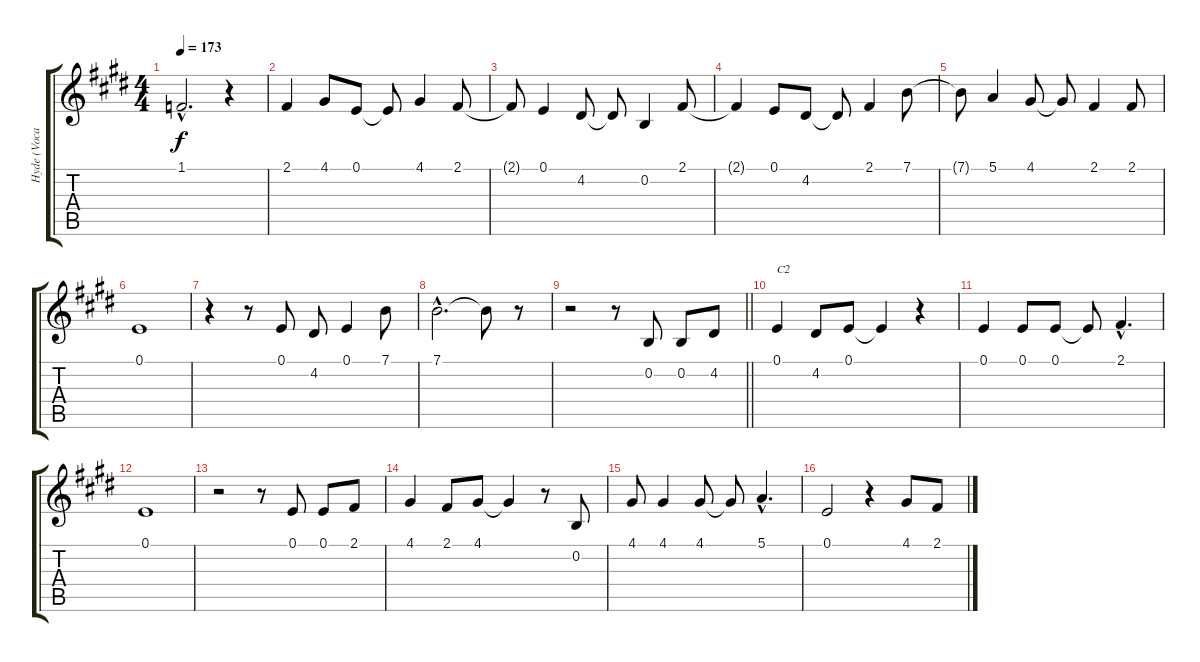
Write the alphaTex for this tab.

\track ("Hyde (Vocals)" "Hyde (Voca") {instrument trombone}
\staff {score tabs}
\tuning (E4 B3 G3 D3 A2 E2) {hide}
\ts (4 4)
\tempo 173
\clef g2
\ks e
1.1{hac}.2{d dy f} r.4 |
2.1.4 4.1.8 0.1.8 0.1{t}.8 4.1.4 2.1.8 |
2.1{t}.8 0.1.4 4.2.8 4.2{t}.8 0.2.4 2.1.8 |
2.1{t}.4 0.1.8 4.2.8 4.2{t}.8 2.1.4 7.1.8 |
7.1{t}.8 5.1.4 4.1.8 4.1{t}.8 2.1.4 2.1.8 |
0.1.1 |
r.4 r.8 0.1.8 4.2.8 0.1.4 7.1.8 |
7.1{hac}.2{d} 7.1{t}.8 r.8 |
\barLineRight lightlight
r.2 r.8 0.2.8 0.2.8 4.2.8 |
0.1.4{txt "C2"} 4.2.8 0.1.8 0.1{t}.4 r.4 |
0.1.4 0.1.8 0.1.8 0.1{t}.8 2.1{hac}.4{d} |
0.1.1 |
r.2 r.8 0.1.8 0.1.8 2.1.8 |
4.1.4 2.1.8 4.1.8 4.1{t}.4 r.8 0.2.8 |
4.1.8 4.1.4 4.1.8 4.1{t}.8 5.1{hac}.4{d} |
0.1.2 r.4 4.1.8 2.1.8
